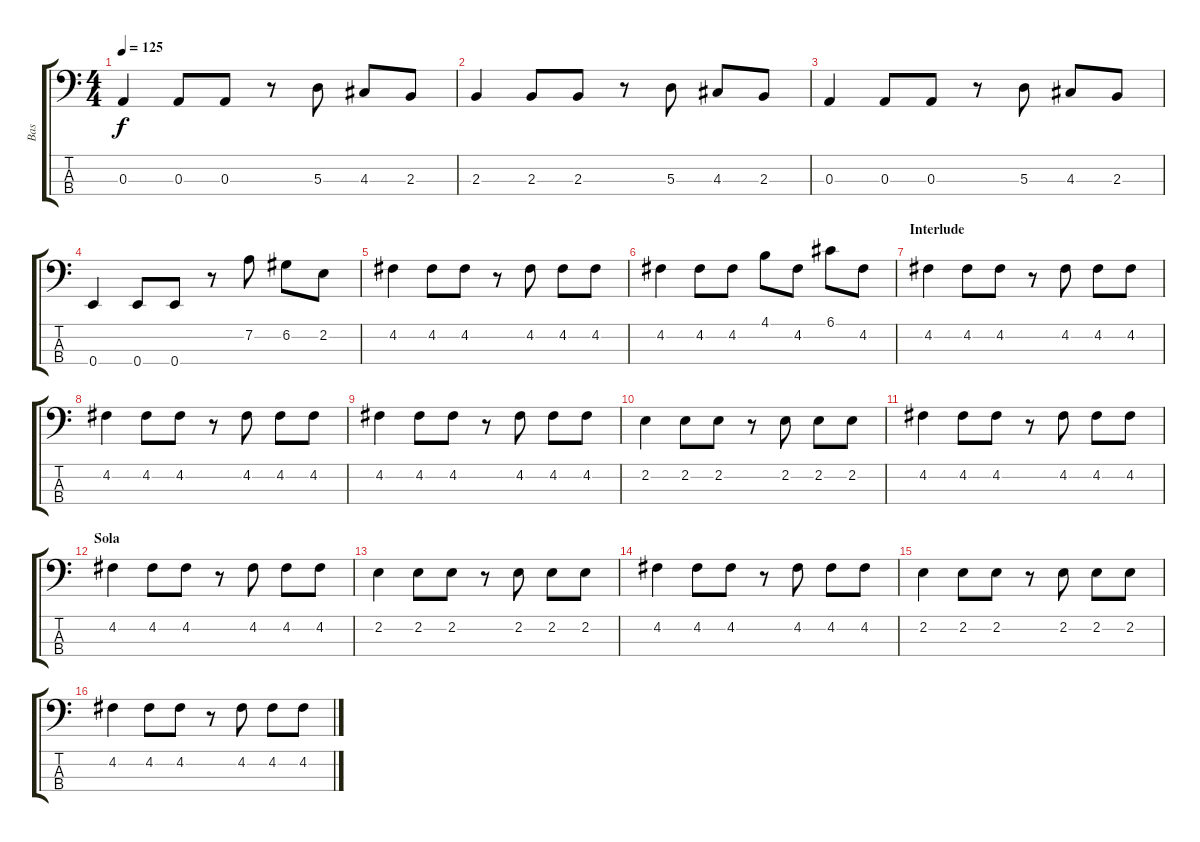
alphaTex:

\track ("Bas" "Bas") {instrument electricbassfinger}
\staff {score tabs}
\tuning (G2 D2 A1 E1) {hide}
\ts (4 4)
\tempo 125
\clef f4
\ks c
0.3.4{dy f} 0.3.8 0.3.8 r.8 5.3.8 4.3.8 2.3.8 |
2.3.4 2.3.8 2.3.8 r.8 5.3.8 4.3.8 2.3.8 |
0.3.4 0.3.8 0.3.8 r.8 5.3.8 4.3.8 2.3.8 |
0.4.4 0.4.8 0.4.8 r.8 7.2.8 6.2.8 2.2.8 |
4.2.4 4.2.8 4.2.8 r.8 4.2.8 4.2.8 4.2.8 |
4.2.4 4.2.8 4.2.8 4.1.8 4.2.8 6.1.8 4.2.8 |
\section ("" "Interlude")
4.2.4 4.2.8 4.2.8 r.8 4.2.8 4.2.8 4.2.8 |
4.2.4 4.2.8 4.2.8 r.8 4.2.8 4.2.8 4.2.8 |
4.2.4 4.2.8 4.2.8 r.8 4.2.8 4.2.8 4.2.8 |
2.2.4 2.2.8 2.2.8 r.8 2.2.8 2.2.8 2.2.8 |
4.2.4 4.2.8 4.2.8 r.8 4.2.8 4.2.8 4.2.8 |
\section ("" "Sola")
4.2.4 4.2.8 4.2.8 r.8 4.2.8 4.2.8 4.2.8 |
2.2.4 2.2.8 2.2.8 r.8 2.2.8 2.2.8 2.2.8 |
4.2.4 4.2.8 4.2.8 r.8 4.2.8 4.2.8 4.2.8 |
2.2.4 2.2.8 2.2.8 r.8 2.2.8 2.2.8 2.2.8 |
4.2.4 4.2.8 4.2.8 r.8 4.2.8 4.2.8 4.2.8
